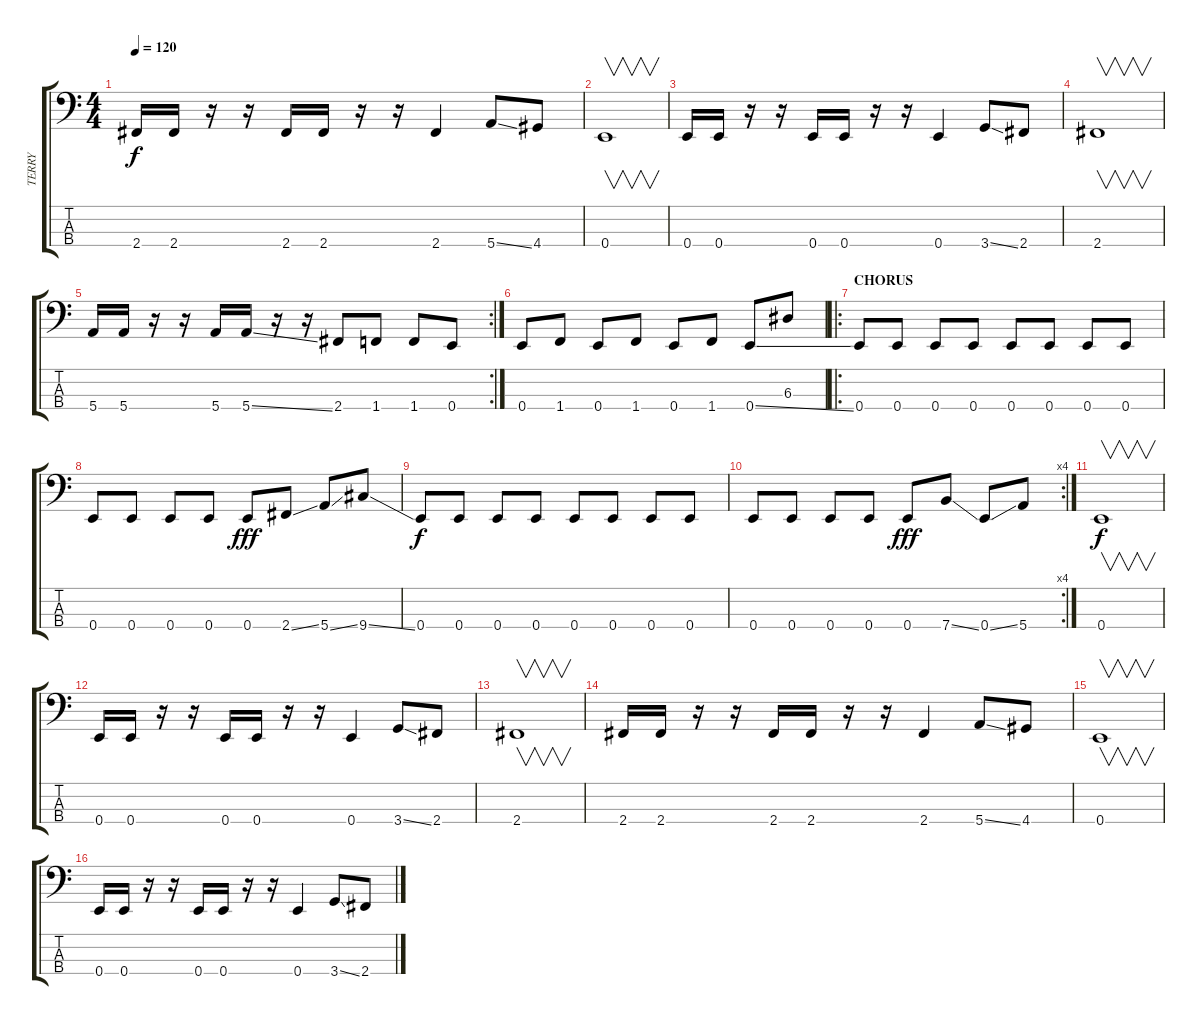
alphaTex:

\track ("TERRY" "TERRY") {instrument electricbasspick}
\staff {score tabs}
\tuning (G2 D2 A1 E1) {hide}
\ts (4 4)
\tempo 120
\clef f4
\ks c
2.4.16{dy f} 2.4.16 r.16 r.16 2.4.16 2.4.16 r.16 r.16 2.4.4 5.4{ss}.8 4.4.8 |
0.4.1{v} |
0.4.16 0.4.16 r.16 r.16 0.4.16 0.4.16 r.16 r.16 0.4.4 3.4{ss}.8 2.4.8 |
2.4.1{v} |
\rc 2
5.4.16 5.4.16 r.16 r.16 5.4.16 5.4{ss}.16 r.16 r.16 2.4.8 1.4.8 1.4.8 0.4.8 |
0.4.8 1.4.8 0.4.8 1.4.8 0.4.8 1.4.8 0.4{ss}.8 6.3.8 |
\ro
\section ("" "CHORUS")
0.4.8 0.4.8 0.4.8 0.4.8 0.4.8 0.4.8 0.4.8 0.4.8 |
0.4.8 0.4.8 0.4.8 0.4.8 0.4.8{dy fff} 2.4{ss}.8 5.4{ss}.8 9.4{ss}.8 |
0.4.8{dy f} 0.4.8 0.4.8 0.4.8 0.4.8 0.4.8 0.4.8 0.4.8 |
\rc 4
0.4.8 0.4.8 0.4.8 0.4.8 0.4.8{dy fff} 7.4{ss}.8 0.4{ss}.8 5.4.8 |
0.4.1{v dy f} |
0.4.16 0.4.16 r.16 r.16 0.4.16 0.4.16 r.16 r.16 0.4.4 3.4{ss}.8 2.4.8 |
2.4.1{v} |
2.4.16 2.4.16 r.16 r.16 2.4.16 2.4.16 r.16 r.16 2.4.4 5.4{ss}.8 4.4.8 |
0.4.1{v} |
0.4.16 0.4.16 r.16 r.16 0.4.16 0.4.16 r.16 r.16 0.4.4 3.4{ss}.8 2.4.8
